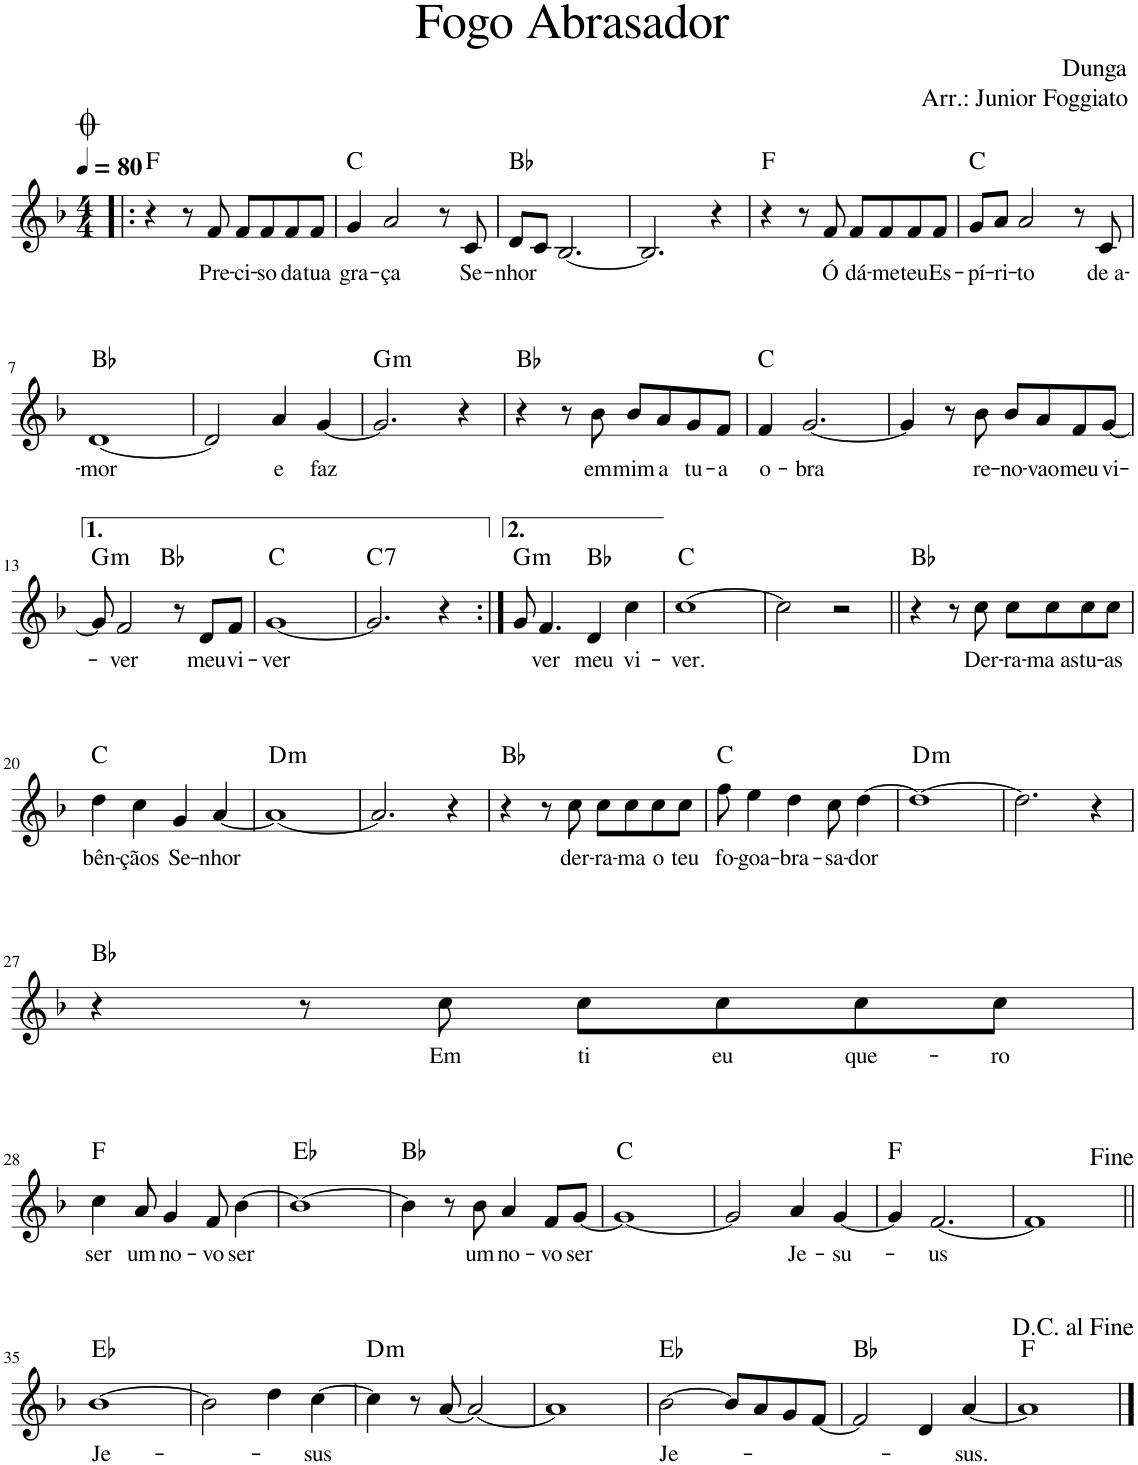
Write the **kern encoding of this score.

**kern	**text	**harte
*part1	*part1	*part1
*staff1	*staff1	*
*I"Voz	*	*
*I'Vo.	*	*
*clefG2	*	*
*k[b-]	*	*
*M4/4	*	*
*MM80	*	*
=1!|:	=1!|:	=1!|:
4r	.	F:maj
8r	.	.
!	!LO:LY:b	!
8f/	Pre-	.
!	!LO:LY:b	!
8f/L	-ci-	.
!	!LO:LY:b	!
8f/	-so	.
!	!LO:LY:b	!
8f/	da	.
!	!LO:LY:b	!
8f/J	tua	.
=2	=2	=2
!	!LO:LY:b	!
4g/	gra-	C:maj
!	!LO:LY:b	!
2a/	-ça	.
8r	.	.
!	!LO:LY:b	!
8c/	Se-	.
=3	=3	=3
!	!LO:LY:b	!
8d/L	-nhor	Bb:maj
8c/J	.	.
[2.B-/	.	.
=4	=4	=4
2.B-/]	.	.
4r	.	.
=5	=5	=5
4r	.	F:maj
8r	.	.
!	!LO:LY:b	!
8f/	Ó	.
!	!LO:LY:b	!
8f/L	dá-	.
!	!LO:LY:b	!
8f/	-me	.
!	!LO:LY:b	!
8f/	teu	.
!	!LO:LY:b	!
8f/J	Es-	.
=6	=6	=6
!	!LO:LY:b	!
8g/L	-pí-	C:maj
!	!LO:LY:b	!
8a/J	-ri-	.
!	!LO:LY:b	!
2a/	-to	.
8r	.	.
!	!LO:LY:b	!
8c/	de a-	.
!!LO:LB:g=z
=7	=7	=7
!	!LO:LY:b	!
[1d	-mor	Bb:maj
=8	=8	=8
2d/]	.	.
!	!LO:LY:b	!
4a/	e	.
!	!LO:LY:b	!
[4g/	faz	.
=9	=9	=9
!	!	!LO:H:kt=m
2.g/]	.	G:min
4r	.	.
=10	=10	=10
4r	.	Bb:maj
8r	.	.
!	!LO:LY:b	!
8b-\	em	.
!	!LO:LY:b	!
8b-/L	mim	.
!	!LO:LY:b	!
8a/	a	.
!	!LO:LY:b	!
8g/	tu-	.
!	!LO:LY:b	!
8f/J	-a	.
=11	=11	=11
!	!LO:LY:b	!
4f/	o-	C:maj
!	!LO:LY:b	!
[2.g/	-bra	.
=12	=12	=12
4g/]	.	.
8r	.	.
!	!LO:LY:b	!
8b-\	re-	.
!	!LO:LY:b	!
8b-/L	-no-	.
!	!LO:LY:b	!
8a/	-vao	.
!	!LO:LY:b	!
8f/	meu	.
!	!LO:LY:b	!
[8g/J	vi-	.
!!LO:LB:g=z
=13	=13	=13
!	!	!LO:H:kt=m
*^	*	*
8g/]	2ryy	.	G:min
!	!	!LO:LY:b	!
2f/	.	ver	.
.	2ryy	.	Bb:maj
8r	.	.	.
!	!	!LO:LY:b	!
8d/L	.	meu	.
!	!	!LO:LY:b	!
8f/J	.	vi-	.
=14	=14	=14	=14
!	!	!LO:LY:b	!
*v	*v	*	*
[1g	-ver	C:maj
=15	=15	=15
!	!	!LO:H:kt=7
2.g/]	.	C:7
4r	.	.
=16:|!	=16:|!	=16:|!
!	!	!LO:H:kt=m
8g/	.	G:min
!	!LO:LY:b	!
4.f/	ver	.
!	!LO:LY:b	!
4d/	meu	Bb:maj
!	!LO:LY:b	!
4cc\	vi-	.
=17	=17	=17
!	!LO:LY:b	!
[1cc	-ver.	C:maj
=18	=18	=18
2cc\]	.	.
2r	.	.
=19||	=19||	=19||
4r	.	Bb:maj
8r	.	.
!	!LO:LY:b	!
8cc\	Der-	.
!	!LO:LY:b	!
8cc\L	-ra-	.
!	!LO:LY:b	!
8cc\	-ma as	.
!	!LO:LY:b	!
8cc\	tu-	.
!	!LO:LY:b	!
8cc\J	-as	.
!!LO:LB:g=z
=20	=20	=20
!	!LO:LY:b	!
4dd\	bên-	C:maj
!	!LO:LY:b	!
4cc\	-çãos	.
!	!LO:LY:b	!
4g/	Se-	.
!	!LO:LY:b	!
[4a/	nhor	.
=21	=21	=21
!	!	!LO:H:kt=m
1a_	.	D:min
=22	=22	=22
2.a/]	.	.
4r	.	.
=23	=23	=23
4r	.	Bb:maj
8r	.	.
!	!LO:LY:b	!
8cc\	der-	.
!	!LO:LY:b	!
8cc\L	-ra-	.
!	!LO:LY:b	!
8cc\	-ma	.
!	!LO:LY:b	!
8cc\	o	.
!	!LO:LY:b	!
8cc\J	teu	.
=24	=24	=24
!	!LO:LY:b	!
8ff\	fo-	C:maj
!	!LO:LY:b	!
4ee\	-goa-	.
!	!LO:LY:b	!
4dd\	-bra-	.
!	!LO:LY:b	!
8cc\	-sa-	.
!	!LO:LY:b	!
[4dd\	-dor	.
=25	=25	=25
!	!	!LO:H:kt=m
1dd_	.	D:min
=26	=26	=26
2.dd\]	.	.
4r	.	.
!!LO:LB:g=z
=27	=27	=27
4r	.	Bb:maj
8r	.	.
!	!LO:LY:b	!
8cc\	Em	.
!	!LO:LY:b	!
8cc\L	ti	.
!	!LO:LY:b	!
8cc\	eu	.
!	!LO:LY:b	!
8cc\	que-	.
!	!LO:LY:b	!
8cc\J	-ro	.
!!LO:LB:g=z
=28	=28	=28
!	!LO:LY:b	!
4cc\	ser	F:maj
!	!LO:LY:b	!
8a/	um	.
!	!LO:LY:b	!
4g/	no-	.
!	!LO:LY:b	!
8f/	-vo	.
!	!LO:LY:b	!
[4b-\	ser	.
=29	=29	=29
1b-_	.	Eb:maj
=30	=30	=30
4b-\]	.	Bb:maj
8r	.	.
!	!LO:LY:b	!
8b-\	um	.
!	!LO:LY:b	!
4a/	no-	.
!	!LO:LY:b	!
8f/L	-vo	.
!	!LO:LY:b	!
[8g/J	ser	.
=31	=31	=31
1g_	.	C:maj
=32	=32	=32
2g/]	.	.
!	!LO:LY:b	!
4a/	Je-	.
!	!LO:LY:b	!
[4g/	-su-	.
=33	=33	=33
4g/]	.	F:maj
!	!LO:LY:b	!
[2.f/	-us	.
=34	=34	=34
1f]	.	.
!!LO:LB:g=z
=35||	=35||	=35||
!	!LO:LY:b	!
[1b-	Je-	Eb:maj
=36	=36	=36
2b-\]	.	.
4dd\	.	.
!	!LO:LY:b	!
[4cc\	-sus	.
=37	=37	=37
!	!	!LO:H:kt=m
4cc\]	.	D:min
8r	.	.
[8a/	.	.
2a/_	.	.
=38	=38	=38
1a]	.	.
=39	=39	=39
!	!LO:LY:b	!
[2b-\	Je-	Eb:maj
8b-/L]	.	.
8a/	.	.
8g/	.	.
[8f/J	.	.
=40	=40	=40
2f/]	.	Bb:maj
4d/	.	.
!	!LO:LY:b	!
[4a/	sus.	.
=41	=41	=41
1a]	.	F:maj
==	==	==
*-	*-	*-
